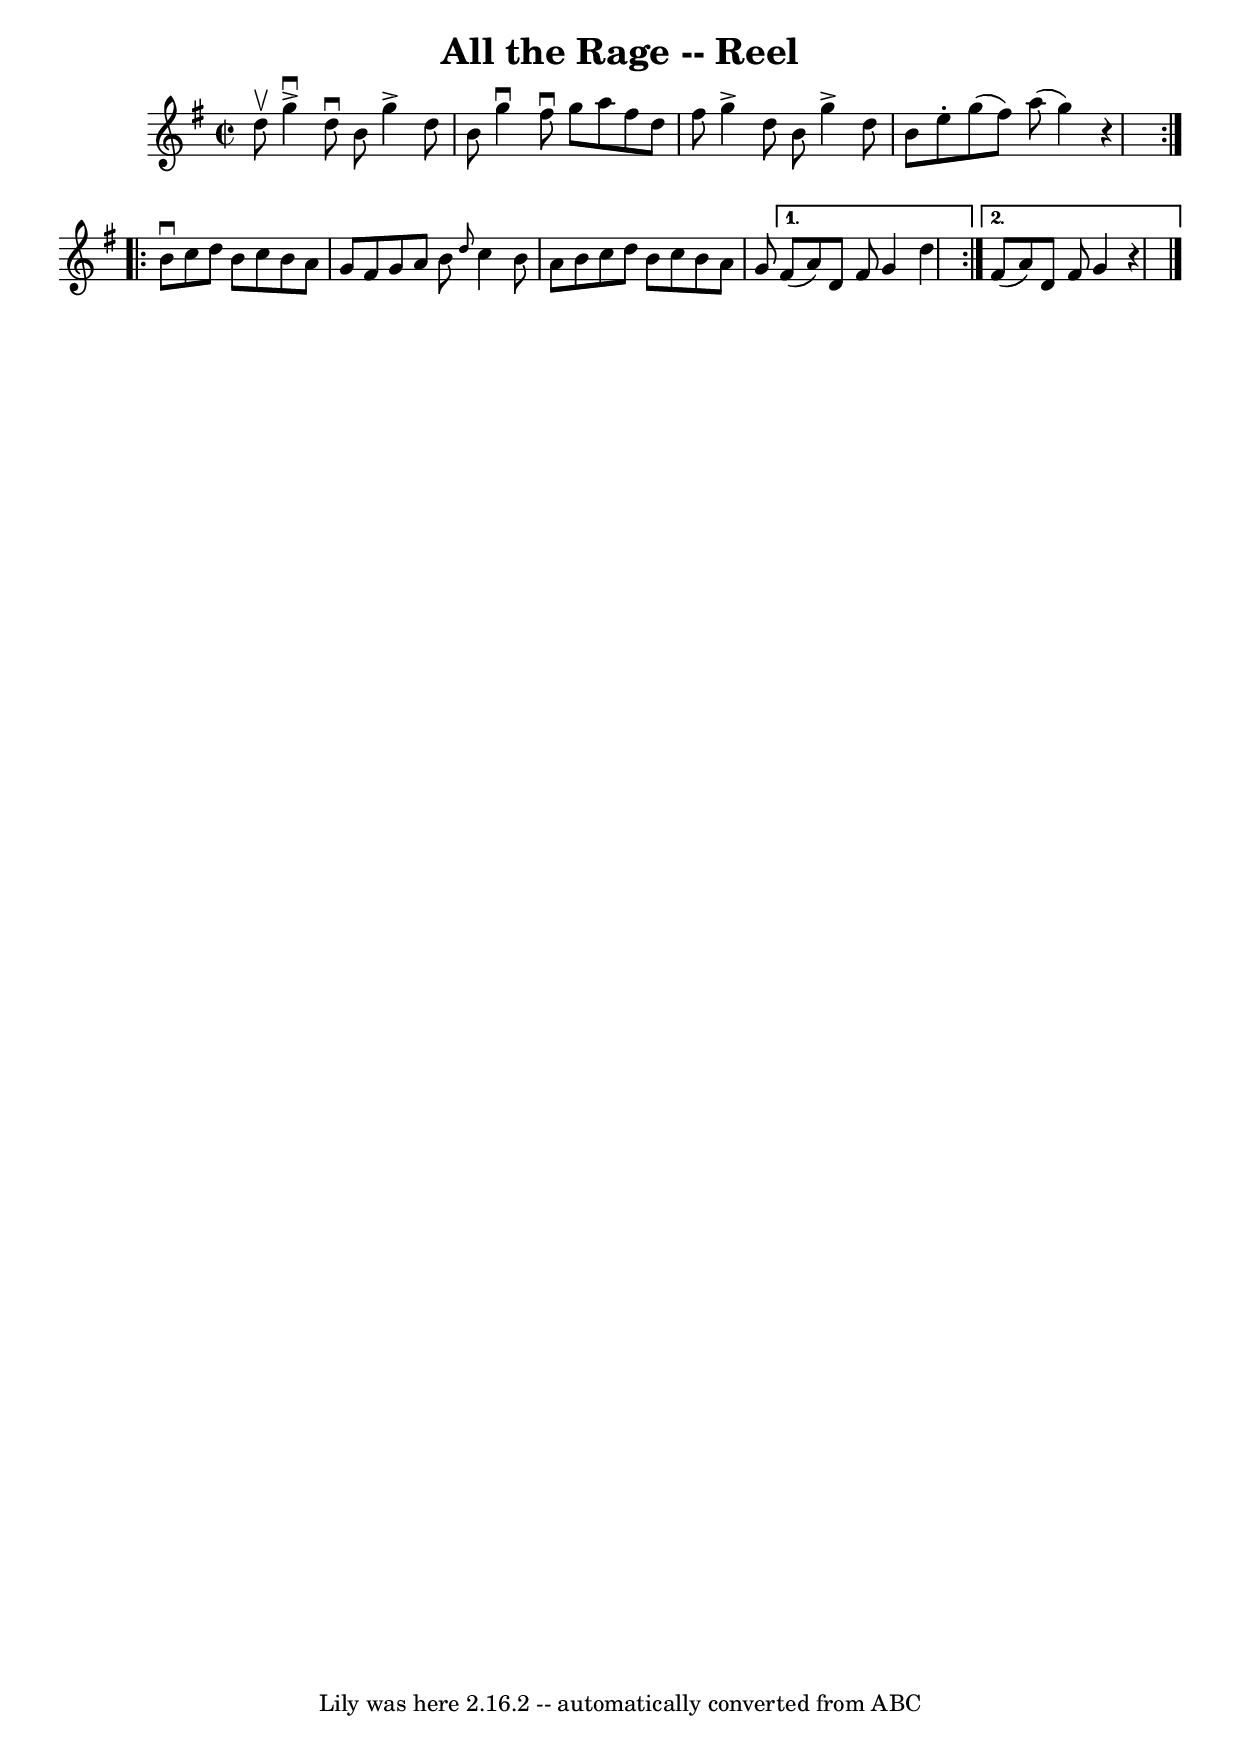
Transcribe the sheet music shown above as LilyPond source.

\version "2.16.2"
\include "Mammoth.ily"
\header {
  %% book = "Ryan's Mammoth Collection"
  crossRefNumber = "1"
  footnotes = "\\\\303"
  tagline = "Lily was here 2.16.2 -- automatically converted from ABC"
  title = "All the Rage -- Reel"

}
voicedefault =  {



  \repeat volta 2 {

    \override Staff.TimeSignature #'style = #'C
    \time 2/2 
    \key g \major
    d''8^\upbow |
    g''4^\downbow^\accent   
    d''8^\downbow b'8 g''4^\accent d''8 b'8    |
    g''4^\downbow fis''8^\downbow g''8 a''8 fis''8 d''8 fis''8     |
    g''4^\accent d''8 b'8 g''4^\accent d''8 b'8     |
    e''8-. g''8 (fis''8) a''8 (g''4)   r4   
  }     

  \repeat volta 2 {
    b'8^\downbow c''8 d''8 b'8 c''8 b'8 a'8   
    g'8    |
    fis'8 g'8 a'8 b'8  \grace { d''8  
			      } c''4    
    b'8 a'8    |
    b'8 c''8 d''8 b'8 c''8 b'8 a'8   
    g'8    
  } \alternative{{ fis'8 (a'8) d'8 fis'8 g'4 d''4    

		 } { fis'8 (a'8) d'8 fis'8 g'4    r4   \bar "|."   
		   }
	       }

}

\score{
  <<

    \context Staff="default"
    {
      \voicedefault 
      
    }

  >>
  \layout {
    
  }
  \midi {
  }

}
